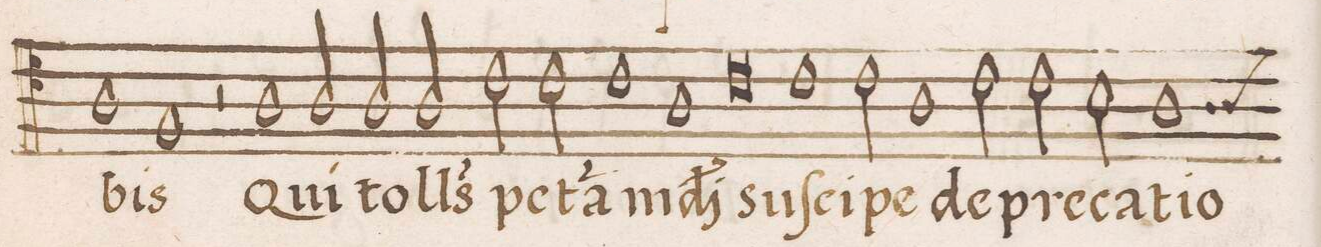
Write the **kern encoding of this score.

**kern	**text
*I"ALTVS	*
*clefC4	*
*k[]	*
*met(c|)	*
*M2/1	*
2B/	.
1A	-bis
=62-	=62-
1F	.
2r	.
1A	Qui
2A/	tol-
2A/	-l(i)s
2A/	pe(c-
=64-	=64-
2c\	-ca)-
2c\	-ta
1c	m(un)-
=65-	=65-
1A	-di
0c	su-
=66-	=66-
1c	-ſci-
=67-	=67-
2c\	-pe
1A	de-
2c\	-pre-
=68-	=68-
2c\	-ca-
2B\	-ti-
*custos:A	*
1A	-o-
=69-	=69-
*-	*-
